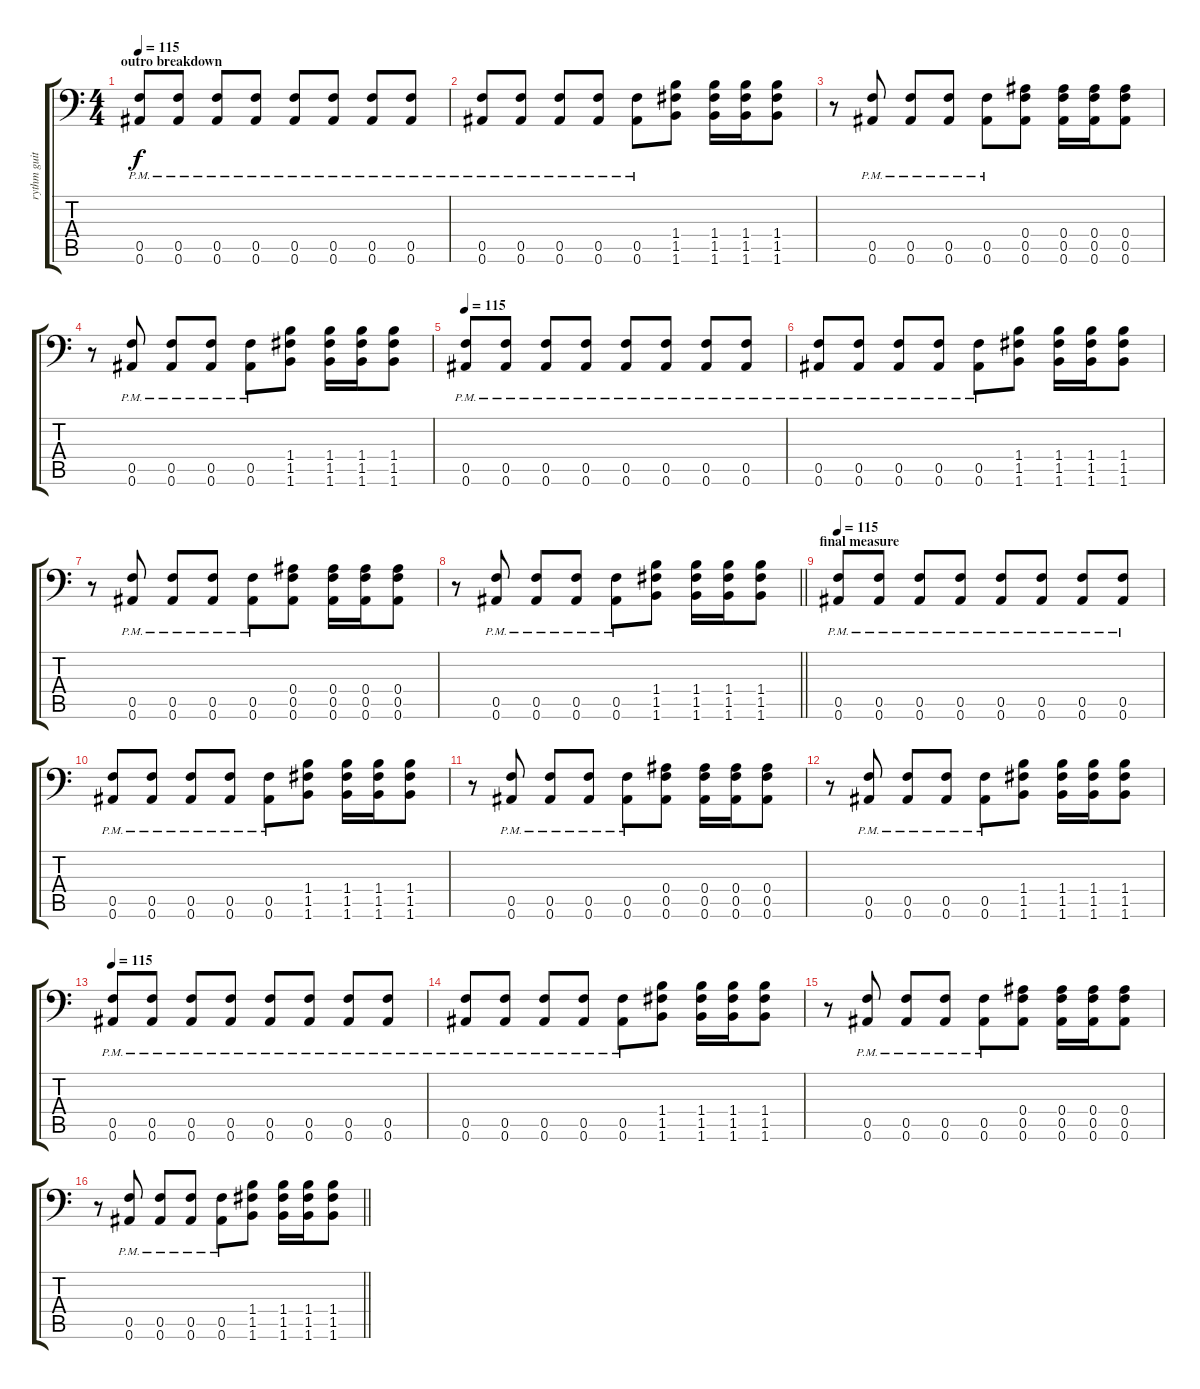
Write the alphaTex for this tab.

\track ("rythm guitar" "rythm guit") {instrument distortionguitar}
\staff {score tabs}
\tuning (C4 G3 Eb3 Bb2 F2 Bb1) {hide}
\ts (4 4)
\section ("" "outro breakdown")
\tempo 110
\tempo 115
\clef f4
\ks c
(0.5{pm} 0.6{pm}).8{dy f} (0.5{pm} 0.6{pm}).8 (0.5{pm} 0.6{pm}).8 (0.5{pm} 0.6{pm}).8 (0.5{pm} 0.6{pm}).8 (0.5{pm} 0.6{pm}).8 (0.5{pm} 0.6{pm}).8 (0.5{pm} 0.6{pm}).8 |
(0.5{pm} 0.6{pm}).8 (0.5{pm} 0.6{pm}).8 (0.5{pm} 0.6{pm}).8 (0.5{pm} 0.6{pm}).8 (0.5{pm} 0.6{pm}).8 (1.4 1.5 1.6).8 (1.4 1.5 1.6).16 (1.4 1.5 1.6).16 (1.4 1.5 1.6).8 |
r.8 (0.5{pm} 0.6{pm}).8 (0.5{pm} 0.6{pm}).8 (0.5{pm} 0.6{pm}).8 (0.5{pm} 0.6{pm}).8 (0.4 0.5 0.6).8 (0.4 0.5 0.6).16 (0.4 0.5 0.6).16 (0.4 0.5 0.6).8 |
r.8 (0.5{pm} 0.6{pm}).8 (0.5{pm} 0.6{pm}).8 (0.5{pm} 0.6{pm}).8 (0.5{pm} 0.6{pm}).8 (1.4 1.5 1.6).8 (1.4 1.5 1.6).16 (1.4 1.5 1.6).16 (1.4 1.5 1.6).8 |
\tempo 115
(0.5{pm} 0.6{pm}).8 (0.5{pm} 0.6{pm}).8 (0.5{pm} 0.6{pm}).8 (0.5{pm} 0.6{pm}).8 (0.5{pm} 0.6{pm}).8 (0.5{pm} 0.6{pm}).8 (0.5{pm} 0.6{pm}).8 (0.5{pm} 0.6{pm}).8 |
(0.5{pm} 0.6{pm}).8 (0.5{pm} 0.6{pm}).8 (0.5{pm} 0.6{pm}).8 (0.5{pm} 0.6{pm}).8 (0.5{pm} 0.6{pm}).8 (1.4 1.5 1.6).8 (1.4 1.5 1.6).16 (1.4 1.5 1.6).16 (1.4 1.5 1.6).8 |
r.8 (0.5{pm} 0.6{pm}).8 (0.5{pm} 0.6{pm}).8 (0.5{pm} 0.6{pm}).8 (0.5{pm} 0.6{pm}).8 (0.4 0.5 0.6).8 (0.4 0.5 0.6).16 (0.4 0.5 0.6).16 (0.4 0.5 0.6).8 |
\barLineRight lightlight
r.8 (0.5{pm} 0.6{pm}).8 (0.5{pm} 0.6{pm}).8 (0.5{pm} 0.6{pm}).8 (0.5{pm} 0.6{pm}).8 (1.4 1.5 1.6).8 (1.4 1.5 1.6).16 (1.4 1.5 1.6).16 (1.4 1.5 1.6).8 |
\section ("" "final measure")
\tempo 110
\tempo 115
(0.5{pm} 0.6{pm}).8 (0.5{pm} 0.6{pm}).8 (0.5{pm} 0.6{pm}).8 (0.5{pm} 0.6{pm}).8 (0.5{pm} 0.6{pm}).8 (0.5{pm} 0.6{pm}).8 (0.5{pm} 0.6{pm}).8 (0.5{pm} 0.6{pm}).8 |
(0.5{pm} 0.6{pm}).8 (0.5{pm} 0.6{pm}).8 (0.5{pm} 0.6{pm}).8 (0.5{pm} 0.6{pm}).8 (0.5{pm} 0.6{pm}).8 (1.4 1.5 1.6).8 (1.4 1.5 1.6).16 (1.4 1.5 1.6).16 (1.4 1.5 1.6).8 |
r.8 (0.5{pm} 0.6{pm}).8 (0.5{pm} 0.6{pm}).8 (0.5{pm} 0.6{pm}).8 (0.5{pm} 0.6{pm}).8 (0.4 0.5 0.6).8 (0.4 0.5 0.6).16 (0.4 0.5 0.6).16 (0.4 0.5 0.6).8 |
r.8 (0.5{pm} 0.6{pm}).8 (0.5{pm} 0.6{pm}).8 (0.5{pm} 0.6{pm}).8 (0.5{pm} 0.6{pm}).8 (1.4 1.5 1.6).8 (1.4 1.5 1.6).16 (1.4 1.5 1.6).16 (1.4 1.5 1.6).8 |
\tempo 115
(0.5{pm} 0.6{pm}).8 (0.5{pm} 0.6{pm}).8 (0.5{pm} 0.6{pm}).8 (0.5{pm} 0.6{pm}).8 (0.5{pm} 0.6{pm}).8 (0.5{pm} 0.6{pm}).8 (0.5{pm} 0.6{pm}).8 (0.5{pm} 0.6{pm}).8 |
(0.5{pm} 0.6{pm}).8 (0.5{pm} 0.6{pm}).8 (0.5{pm} 0.6{pm}).8 (0.5{pm} 0.6{pm}).8 (0.5{pm} 0.6{pm}).8 (1.4 1.5 1.6).8 (1.4 1.5 1.6).16 (1.4 1.5 1.6).16 (1.4 1.5 1.6).8 |
r.8 (0.5{pm} 0.6{pm}).8 (0.5{pm} 0.6{pm}).8 (0.5{pm} 0.6{pm}).8 (0.5{pm} 0.6{pm}).8 (0.4 0.5 0.6).8 (0.4 0.5 0.6).16 (0.4 0.5 0.6).16 (0.4 0.5 0.6).8 |
\barLineRight lightlight
r.8 (0.5{pm} 0.6{pm}).8 (0.5{pm} 0.6{pm}).8 (0.5{pm} 0.6{pm}).8 (0.5{pm} 0.6{pm}).8 (1.4 1.5 1.6).8 (1.4 1.5 1.6).16 (1.4 1.5 1.6).16 (1.4 1.5 1.6).8
